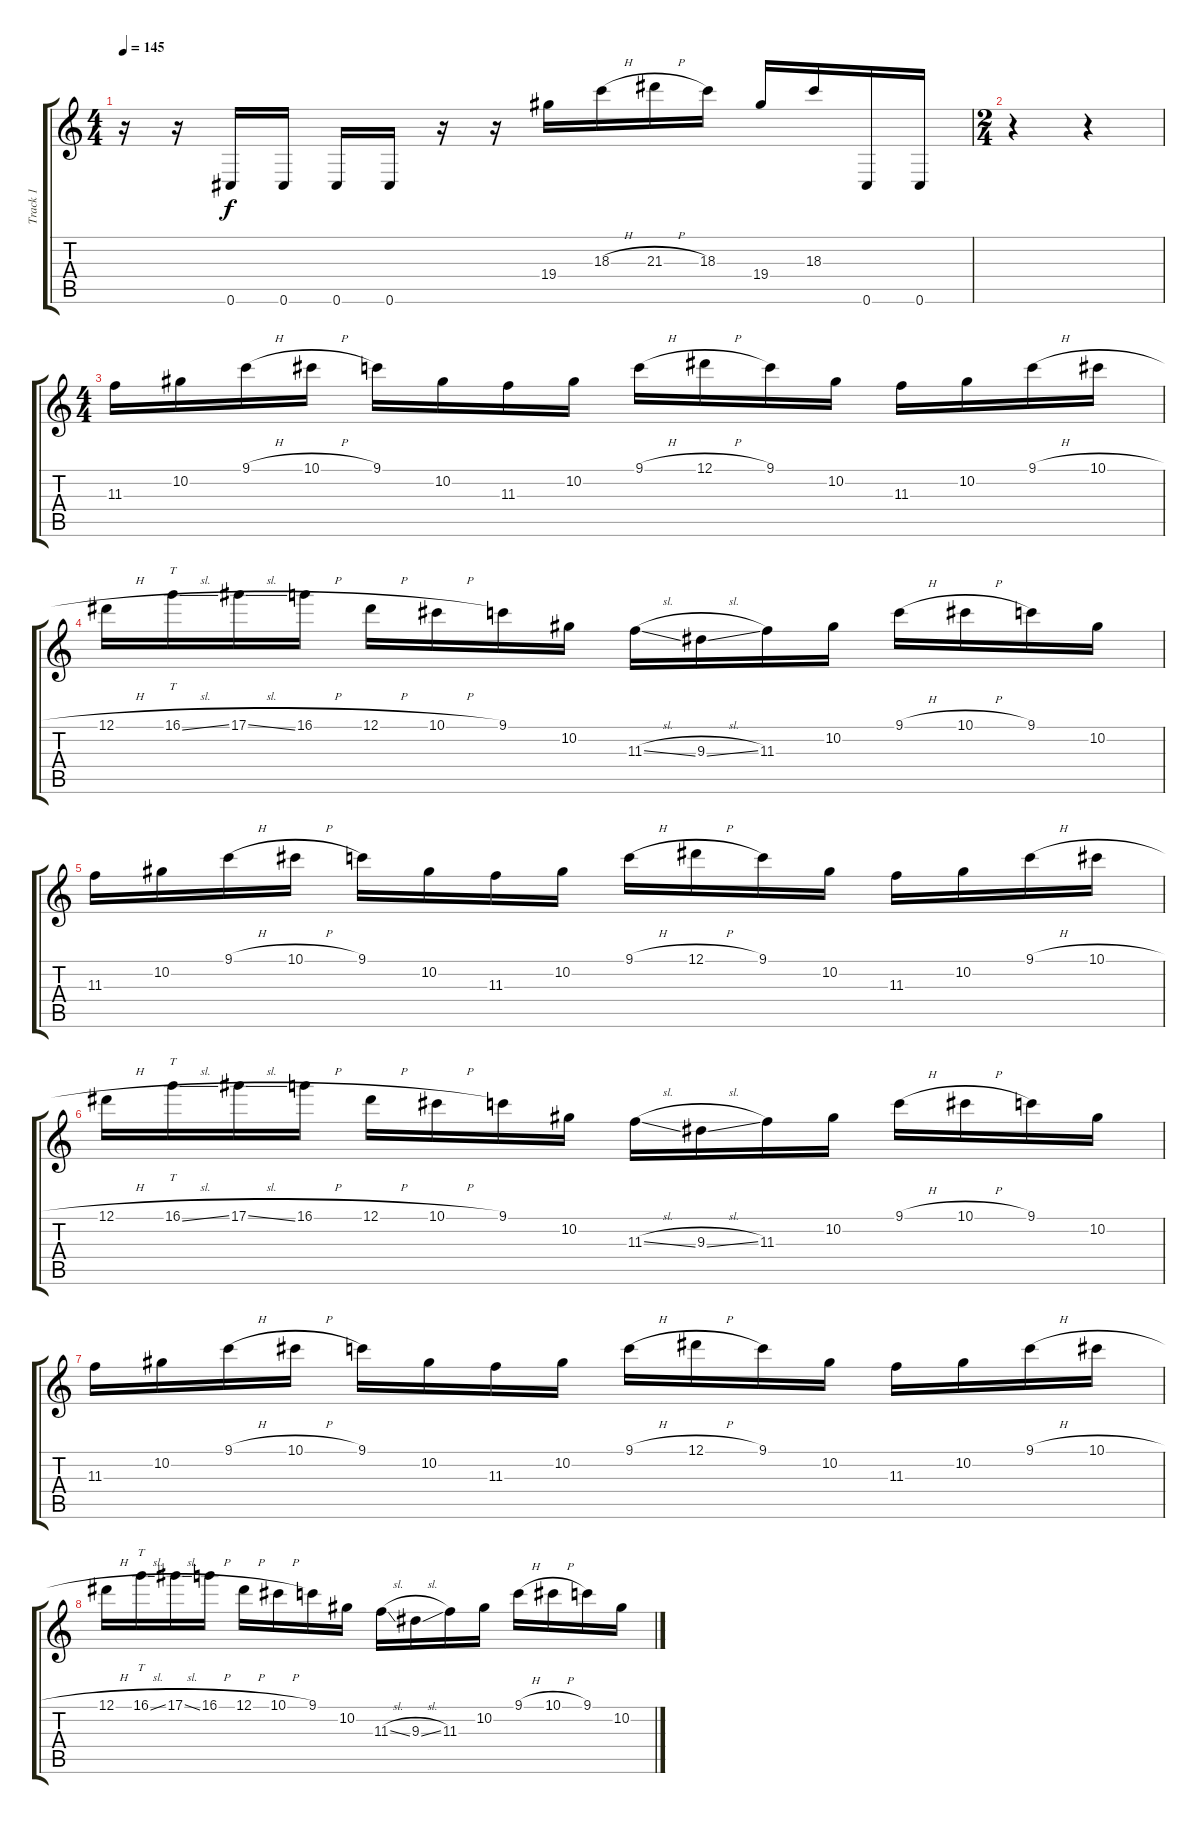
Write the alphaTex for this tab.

\track ("Track 1" "Track 1") {instrument distortionguitar}
\staff {score tabs}
\tuning (Eb4 Bb3 Gb3 Db3 Ab2 Db2) {hide}
\ts (4 4)
\tempo 145
\clef g2
\ks c
r.16{dy f} r.16 0.6.16 0.6.16 0.6.16 0.6.16 r.16 r.16 19.4.16 18.3{h}.16 21.3{h}.16 18.3.16 19.4.16 18.3.16 0.6.16 0.6.16 |
\ts (2 4)
r.4 r.4 |
\ts (4 4)
11.3.16 10.2.16 9.1{h}.16 10.1{h}.16 9.1.16 10.2.16 11.3.16 10.2.16 9.1{h}.16 12.1{h}.16 9.1.16 10.2.16 11.3.16 10.2.16 9.1{h}.16 10.1{h}.16 |
12.1{h}.16 16.1{sl}.16{tt} 17.1{sl}.16 16.1{h}.16 12.1{h}.16 10.1{h}.16 9.1.16 10.2.16 11.3{sl}.16 9.3{sl}.16 11.3.16 10.2.16 9.1{h}.16 10.1{h}.16 9.1.16 10.2.16 |
11.3.16 10.2.16 9.1{h}.16 10.1{h}.16 9.1.16 10.2.16 11.3.16 10.2.16 9.1{h}.16 12.1{h}.16 9.1.16 10.2.16 11.3.16 10.2.16 9.1{h}.16 10.1{h}.16 |
12.1{h}.16 16.1{sl}.16{tt} 17.1{sl}.16 16.1{h}.16 12.1{h}.16 10.1{h}.16 9.1.16 10.2.16 11.3{sl}.16 9.3{sl}.16 11.3.16 10.2.16 9.1{h}.16 10.1{h}.16 9.1.16 10.2.16 |
11.3.16 10.2.16 9.1{h}.16 10.1{h}.16 9.1.16 10.2.16 11.3.16 10.2.16 9.1{h}.16 12.1{h}.16 9.1.16 10.2.16 11.3.16 10.2.16 9.1{h}.16 10.1{h}.16 |
12.1{h}.16 16.1{sl}.16{tt} 17.1{sl}.16 16.1{h}.16 12.1{h}.16 10.1{h}.16 9.1.16 10.2.16 11.3{sl}.16 9.3{sl}.16 11.3.16 10.2.16 9.1{h}.16 10.1{h}.16 9.1.16 10.2.16
